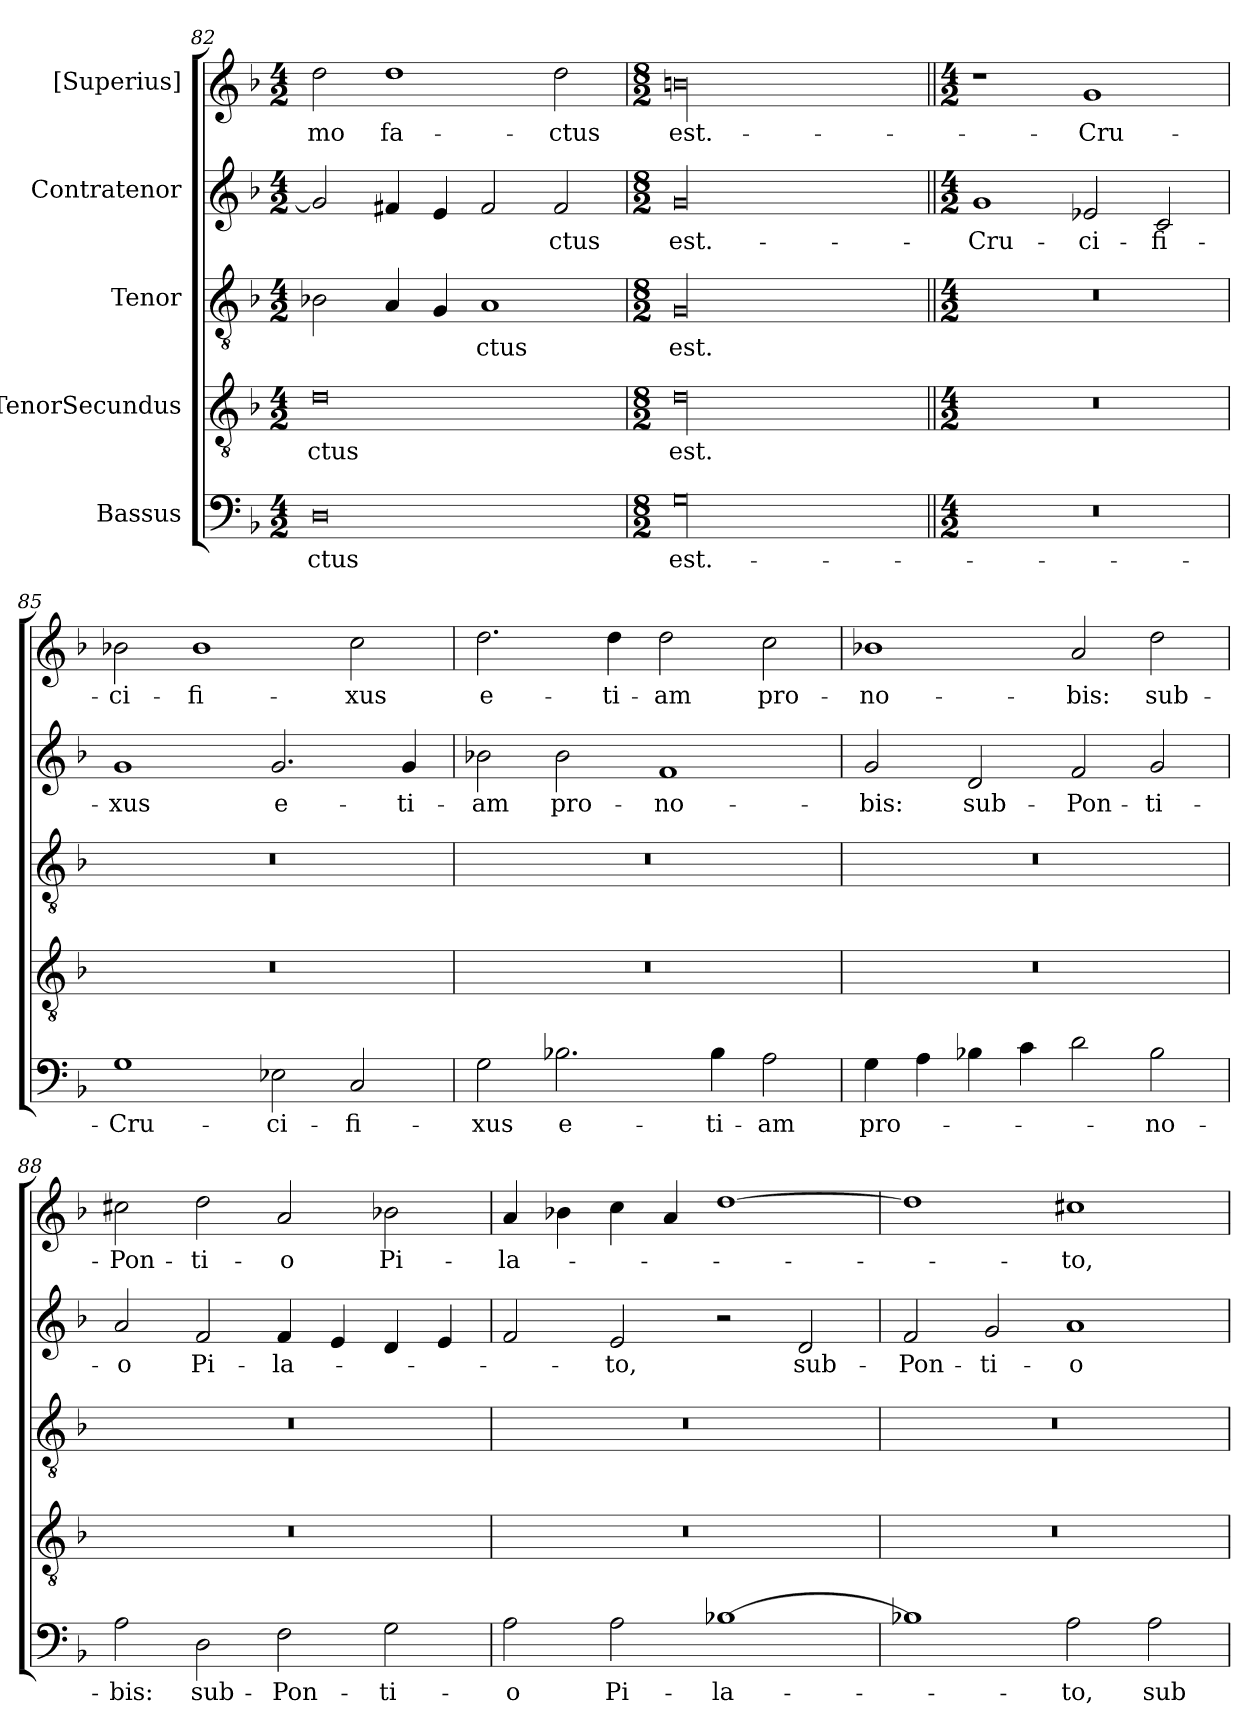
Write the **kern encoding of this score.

**kern	**text	**kern	**text	**kern	**text	**kern	**text	**kern	**text
*part5	*part5	*part4	*part4	*part3	*part3	*part2	*part2	*part1	*part1
*staff5	*staff5	*staff4	*staff4	*staff3	*staff3	*staff2	*staff2	*staff1	*staff1
*I"Bassus	*	*I"TenorSecundus	*	*I"Tenor	*	*I"Contratenor	*	*I"[Superius]	*
*clefF4	*	*clefGv2	*	*clefGv2	*	*clefG2	*	*clefG2	*
*k[b-]	*	*k[b-]	*	*k[b-]	*	*k[b-]	*	*k[b-]	*
*M4/2	*	*M4/2	*	*M4/2	*	*M4/2	*	*M4/2	*
=82	=82	=82	=82	=82	=82	=82	=82	=82	=82
0D\	-ctus	0d\	-ctus	2B-X\	.	2g/]	.	2dd\	-mo
.	.	.	.	4A/	.	4f#X/	.	1dd\	fa-
.	.	.	.	4G/	.	4e/	.	.	.
.	.	.	.	1A/	-ctus	2f#/	.	.	.
.	.	.	.	.	.	2f#/	-ctus	2dd\	-ctus
=83	=83	=83	=83	=83	=83	=83	=83	=83	=83
*M8/2	*	*M8/2	*	*M8/2	*	*M8/2	*	*M8/2	*
00G\	est.-	00d\	est.-	00G/	est.-	00g/	est.-	00b\	est.-
=84||	=84||	=84||	=84||	=84||	=84||	=84||	=84||	=84||	=84||
*M4/2	*	*M4/2	*	*M4/2	*	*M4/2	*	*M4/2	*
0r	.	0r	.	0r	.	1g/	Cru-	1r	.
.	.	.	.	.	.	2e-X/	-ci-	1g/	Cru-
.	.	.	.	.	.	2c/	-fi-	.	.
=85	=85	=85	=85	=85	=85	=85	=85	=85	=85
1G\	Cru-	0r	.	0r	.	1g\	-xus	2b-X\	-ci-
.	.	.	.	.	.	.	.	1b-\	-fi-
2E-X\	-ci-	.	.	.	.	2.g/	e-	.	.
2C/	-fi-	.	.	.	.	.	.	2cc\	-xus
.	.	.	.	.	.	4g/	-ti-	.	.
=86	=86	=86	=86	=86	=86	=86	=86	=86	=86
2G\	-xus	0r	.	0r	.	2b-X\	-am	2.dd\	e-
2.B-X\	e-	.	.	.	.	2b-\	pro-	.	.
.	.	.	.	.	.	.	.	4dd\	-ti-
.	.	.	.	.	.	1f/	no-	2dd\	-am
4B-\	-ti-	.	.	.	.	.	.	.	.
2A\	-am	.	.	.	.	.	.	2cc\	pro-
=87	=87	=87	=87	=87	=87	=87	=87	=87	=87
4G\	pro-	0r	.	0r	.	2g/	-bis:	1b-X\	no-
4A\	.	.	.	.	.	.	.	.	.
4B-X\	.	.	.	.	.	2d/	sub-	.	.
4c\	.	.	.	.	.	.	.	.	.
2d\	.	.	.	.	.	2f/	Pon-	2a/	-bis:
2B-\	no-	.	.	.	.	2g/	-ti-	2dd\	sub-
=88	=88	=88	=88	=88	=88	=88	=88	=88	=88
2A\	-bis:	0r	.	0r	.	2a/	-o	2cc#X\	Pon-
2D\	sub-	.	.	.	.	2f/	Pi-	2dd\	-ti-
2F\	Pon-	.	.	.	.	4f/	-la-	2a/	-o
.	.	.	.	.	.	4e/	.	.	.
2G\	-ti-	.	.	.	.	4d/	.	2b-X\	Pi-
.	.	.	.	.	.	4e/	.	.	.
=89	=89	=89	=89	=89	=89	=89	=89	=89	=89
2A\	-o	0r	.	0r	.	2f/	.	4a/	-la-
.	.	.	.	.	.	.	.	4b-X\	.
2A\	Pi-	.	.	.	.	2e/	-to,	4cc\	.
.	.	.	.	.	.	.	.	4a/	.
[1B-X\	-la-	.	.	.	.	2r	.	[1dd\	.
.	.	.	.	.	.	2d/	sub-	.	.
=90	=90	=90	=90	=90	=90	=90	=90	=90	=90
1B-X\]	.	0r	.	0r	.	2f/	Pon-	1dd\]	.
.	.	.	.	.	.	2g/	-ti-	.	.
2A\	-to,	.	.	.	.	1a/	-o	1cc#X\	-to,
2A\	sub-	.	.	.	.	.	.	.	.
=	=	=	=	=	=	=	=	=	=
*-	*-	*-	*-	*-	*-	*-	*-	*-	*-
